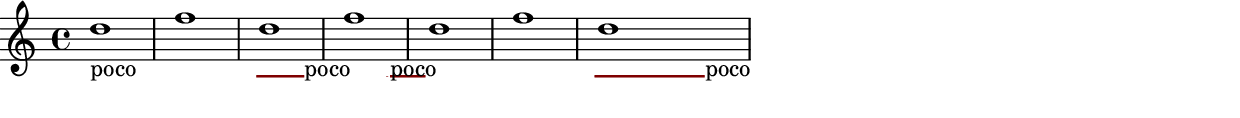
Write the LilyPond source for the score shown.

%% Generated by lilypond-book
%% Options: [exampleindent=10.16\mm,indent=0\mm,line-width=160\mm,paper-height=845.047\pt,paper-width=597.508\pt,papersize='(cons (* 597.508 pt) (* 845.047 pt)),quote]
\include "lilypond-book-preamble.ly"


% ****************************************************************
% Start cut-&-pastable-section
% ****************************************************************

#(ly:set-option 'eps-box-padding 3.000000)



\paper {
  #(set-paper-size '(cons (* 597.508 pt) (* 845.047 pt)))
  indent = 0\mm
  line-width = 160\mm
  % offset the left padding, also add 1mm as lilypond creates cropped
  % images with a little space on the right
  line-width = #(- line-width (* mm  3.000000) (* mm 1))
  line-width = 160\mm - 2.0 * 10.16\mm
  % offset the left padding, also add 1mm as lilypond creates cropped
  % images with a little space on the right
  line-width = #(- line-width (* mm  3.000000) (* mm 1))
}

\layout {
  
}




% ****************************************************************
% ly snippet:
% ****************************************************************
\sourcefileline 1269
\relative {
  d''1-\markup { poco }
  f
  d-\markup \concat { \with-color #darkred \box \hspace #4 poco }
  f
  d-\markup \concat { \with-color #darkred \box \hspace #-4 poco }
  f
  d-\markup \concat { \with-color #darkred \box \hspace #10 poco }
}


% ****************************************************************
% end ly snippet
% ****************************************************************
